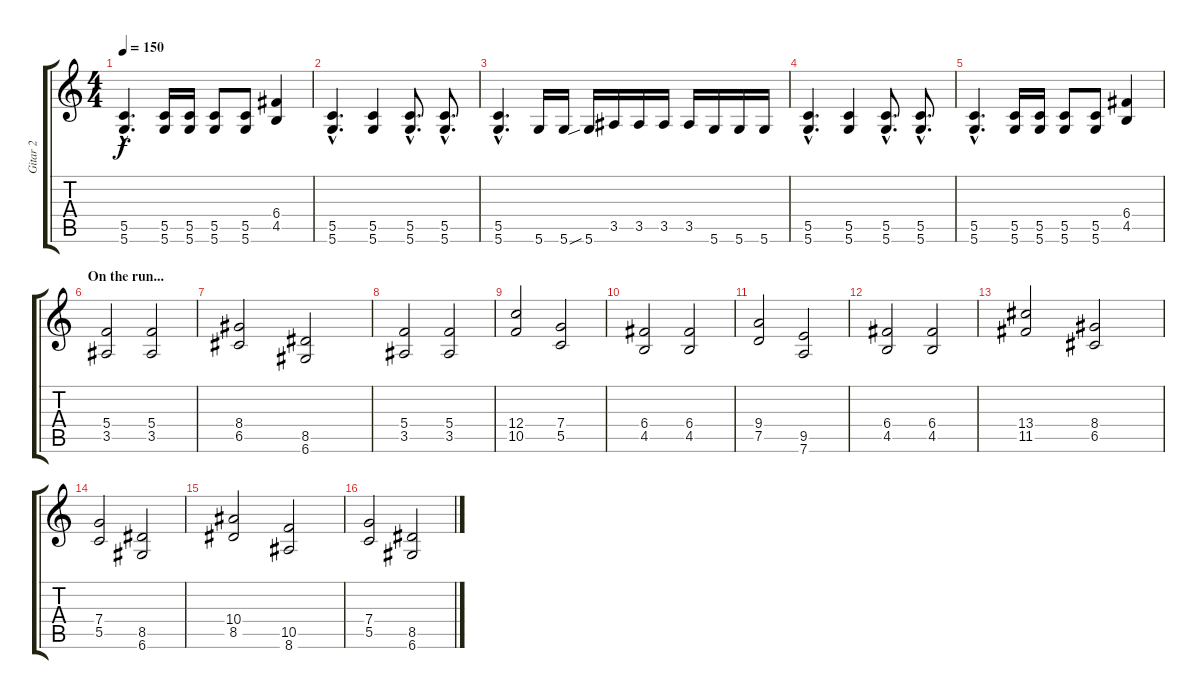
\track ("Gitar 2" "Gitar 2") {instrument distortionguitar}
\staff {score tabs}
\tuning (D4 A3 F3 C3 G2 D2) {hide}
\ts (4 4)
\tempo 150
\clef g2
\ks c
(5.5{hac} 5.6{hac}).4{d dy f} (5.5 5.6).16 (5.5 5.6).16 (5.5 5.6).8 (5.5 5.6).8 (6.4 4.5).4 |
(5.5{hac} 5.6{hac}).4{d} (5.5 5.6).4 (5.5{hac} 5.6{hac}).8{d} (5.5{hac} 5.6{hac}).8{d} |
(5.5{hac} 5.6{hac}).4{d} 5.6.16 5.6.16 5.6{sib}.16 3.5.16 3.5.16 3.5.16 3.5.16 5.6.16 5.6.16 5.6.16 |
(5.5{hac} 5.6{hac}).4{d} (5.5 5.6).4 (5.5{hac} 5.6{hac}).8{d} (5.5{hac} 5.6{hac}).8{d} |
(5.5{hac} 5.6{hac}).4{d} (5.5 5.6).16 (5.5 5.6).16 (5.5 5.6).8 (5.5 5.6).8 (6.4 4.5).4 |
\section ("" "On the run...")
(5.4 3.5).2 (5.4 3.5).2 |
(8.4 6.5).2 (8.5 6.6).2 |
(5.4 3.5).2 (5.4 3.5).2 |
(12.4 10.5).2 (7.4 5.5).2 |
(6.4 4.5).2 (6.4 4.5).2 |
(9.4 7.5).2 (9.5 7.6).2 |
(6.4 4.5).2 (6.4 4.5).2 |
(13.4 11.5).2 (8.4 6.5).2 |
(7.4 5.5).2 (8.5 6.6).2 |
(10.4 8.5).2 (10.5 8.6).2 |
(7.4 5.5).2 (8.5 6.6).2
